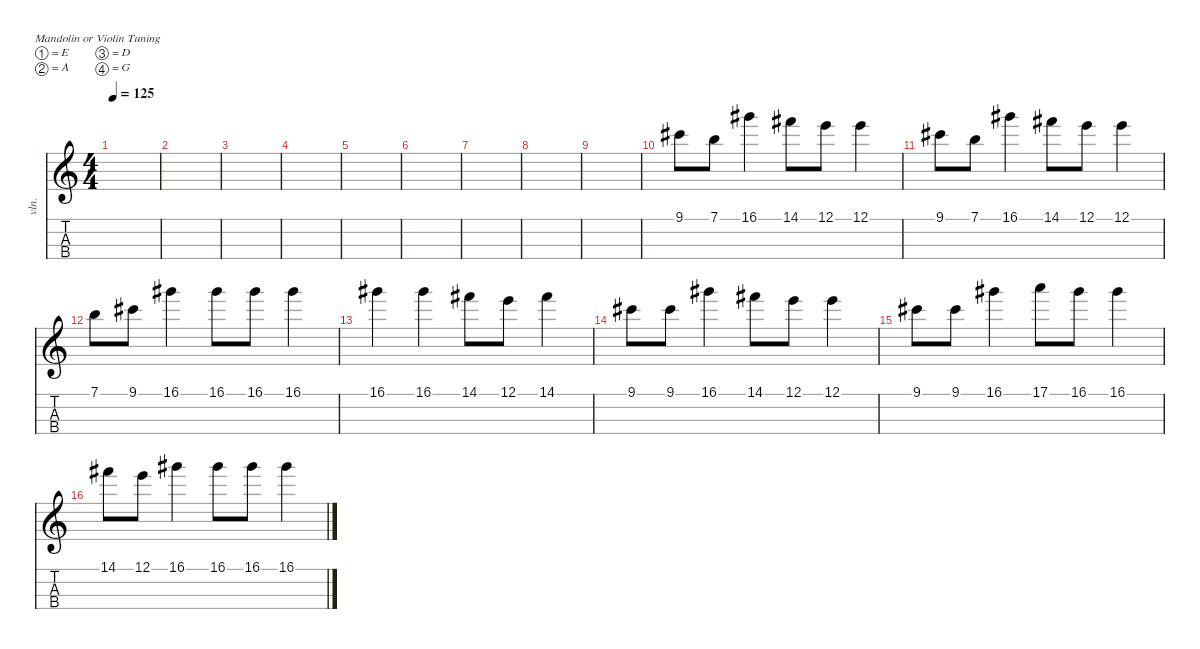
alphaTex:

\defaultSystemsLayout 4
\hideDynamics
\bracketExtendMode nobrackets
\otherSystemsTrackNameOrientation horizontal
\track ("Violin" "vln.") {instrument violin}
\staff {score tabs}
\tuning (E5 A4 D4 G3)
\ts (4 4)
\tempo 125
\clef g2
\ks c
|
|
|
|
|
|
|
|
|
9.1.8 7.1.8 16.1.4 14.1.8 12.1.8 12.1.4 |
9.1.8 7.1.8 16.1.4 14.1.8 12.1.8 12.1.4 |
7.1.8 9.1.8 16.1.4 16.1.8 16.1.8 16.1.4 |
16.1.4 16.1.4 14.1.8 12.1.8 14.1.4 |
9.1.8 9.1.8 16.1.4 14.1.8 12.1.8 12.1.4 |
9.1.8 9.1.8 16.1.4 17.1.8 16.1.8 16.1.4 |
14.1.8 12.1.8 16.1.4 16.1.8 16.1.8 16.1.4
